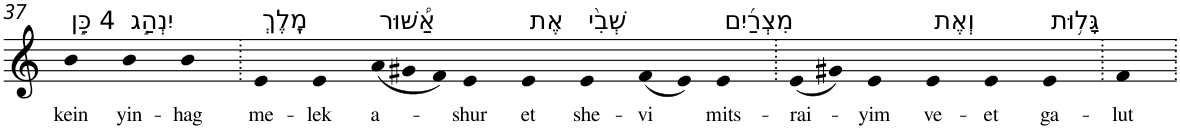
**kern	**text
*part1	*part1
*staff1	*staff1
*I"Piano	*
*I'Pno	*
!!LO:PB:g=z
*clefG2	*
*k[]	*
=37	=37
!LO:TX:a:t=4 כֵּ֣ן	!
!	!LO:LY:b
4b	kein
!LO:TX:a:t=יִנְהַ֣ג	!
!	!LO:LY:b
4b	yin-
!	!LO:LY:b
4b	-hag
=38.	=38.
!LO:TX:a:t=מֶֽלֶךְ	!
!	!LO:LY:b
4e	me-
!	!LO:LY:b
4e	-lek
!LO:TX:a:t=אַ֠שּׁוּר	!
!	!LO:LY:b
(12a	a-
12g#X	.
12f)	.
!	!LO:LY:b
4e	-shur
!LO:TX:a:t=אֶת	!
!	!LO:LY:b
4e	et
!LO:TX:a:t=שְׁבִ֨י	!
!	!LO:LY:b
4e	she-
!	!LO:LY:b
(8f	-vi
8e)	.
!LO:TX:a:t=מִצְרַ֜יִם	!
!	!LO:LY:b
4e	mits-
=39.	=39.
!	!LO:LY:b
(8e	-rai-
8g#X)	.
!	!LO:LY:b
4e	-yim
!LO:TX:a:t=וְאֶת	!
!	!LO:LY:b
4e	ve-
!	!LO:LY:b
4e	-et
!LO:TX:a:t=גָּל֥וּת	!
!	!LO:LY:b
4e	ga-
=40.	=40.
!	!LO:LY:b
4f	-lut
=.	=.
*-	*-
